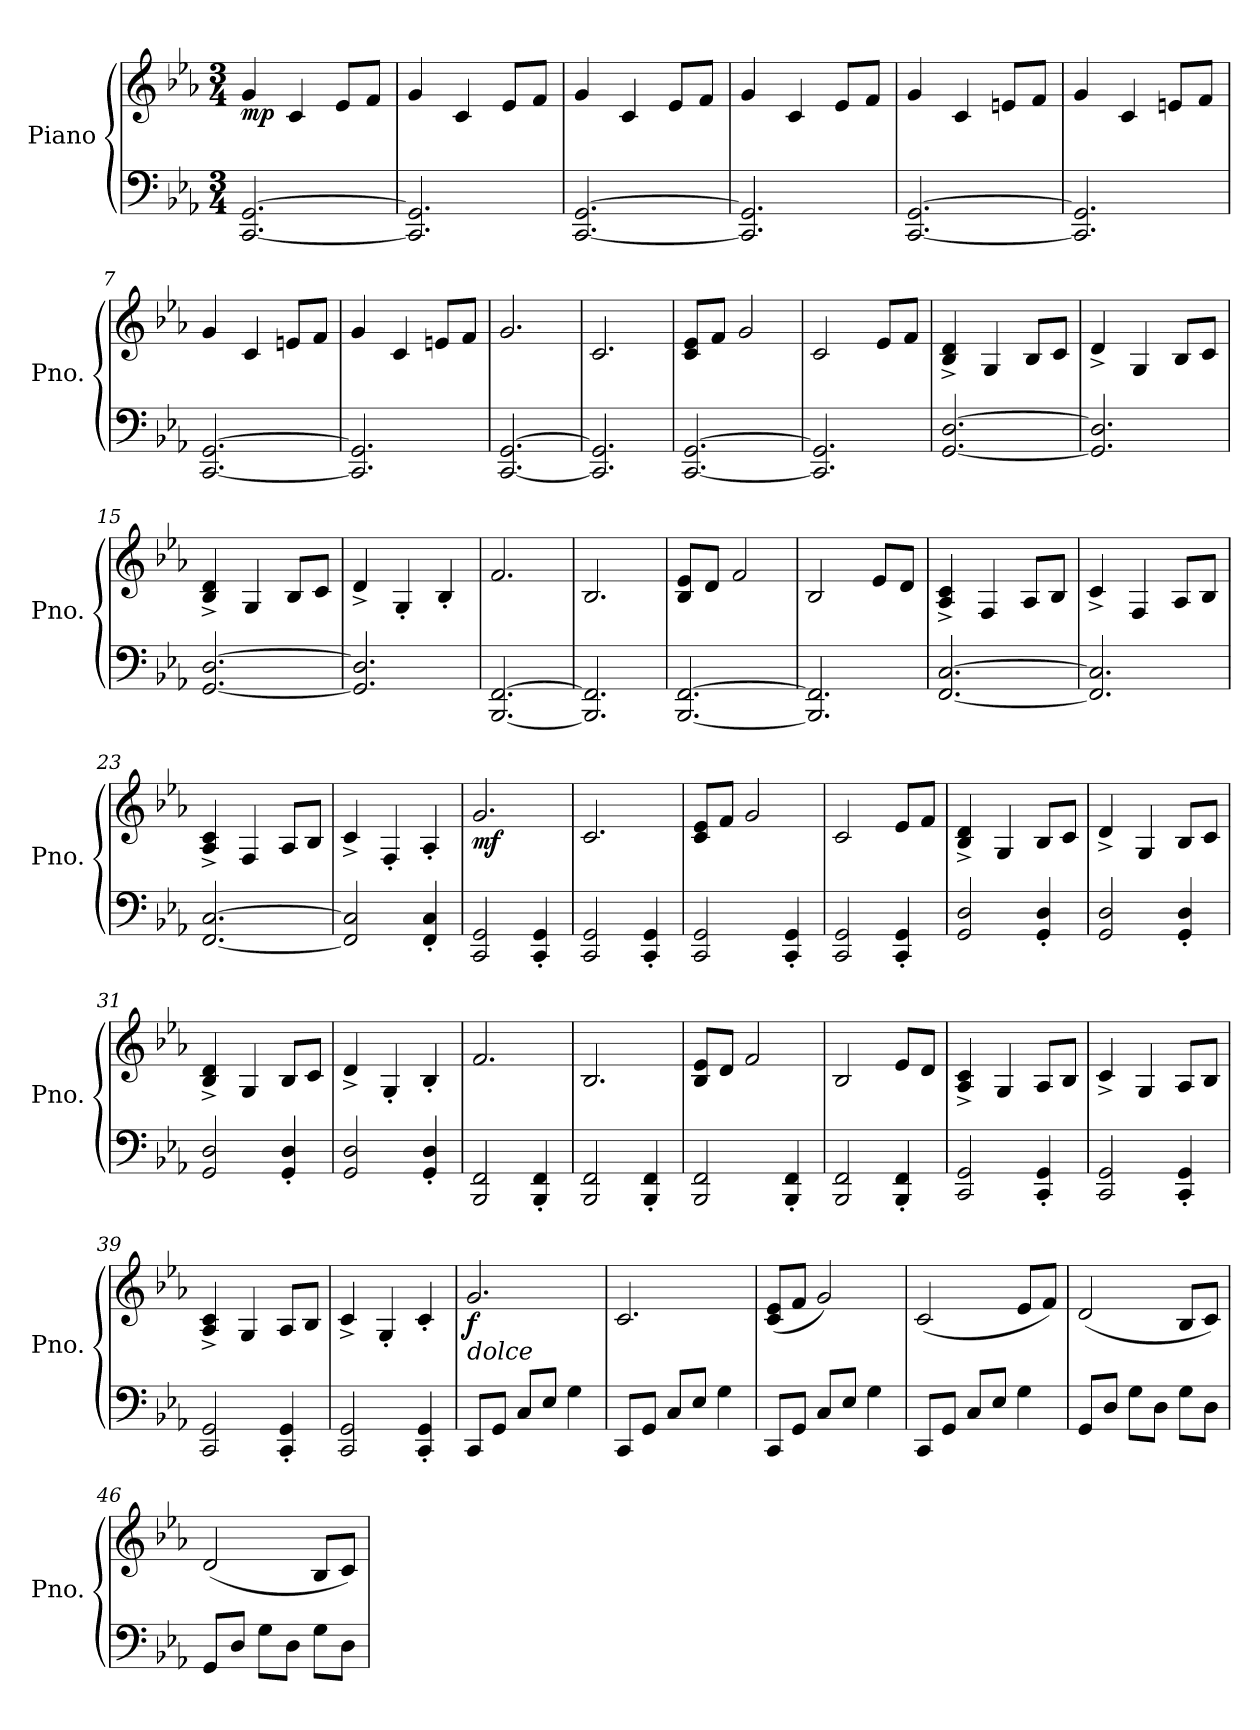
**kern	**kern	**dynam
*part1	*part1	*part1
*staff2	*staff1	*staff1/2
*I"Piano	*	*
*I'Pno.	*	*
*clefF4	*clefG2	*
*k[b-e-a-]	*k[b-e-a-]	*
*M3/4	*M3/4	*
=1	=1	=1
!	!	!LO:DY:b
[2.CC/ [2.GG/	4g/	mp
.	4c/	.
.	8e-/L	.
.	8f/J	.
=2	=2	=2
2.CC/] 2.GG/]	4g/	.
.	4c/	.
.	8e-/L	.
.	8f/J	.
=3	=3	=3
[2.CC/ [2.GG/	4g/	.
.	4c/	.
.	8e-/L	.
.	8f/J	.
=4	=4	=4
2.CC/] 2.GG/]	4g/	.
.	4c/	.
.	8e-/L	.
.	8f/J	.
=5	=5	=5
[2.CC/ [2.GG/	4g/	.
.	4c/	.
.	8en/L	.
.	8f/J	.
=6	=6	=6
2.CC/] 2.GG/]	4g/	.
.	4c/	.
.	8en/L	.
.	8f/J	.
=7	=7	=7
[2.CC/ [2.GG/	4g/	.
.	4c/	.
.	8en/L	.
.	8f/J	.
=8	=8	=8
2.CC/] 2.GG/]	4g/	.
.	4c/	.
.	8en/L	.
.	8f/J	.
=9	=9	=9
[2.CC/ [2.GG/	2.g/	.
=10	=10	=10
2.CC/] 2.GG/]	2.c/	.
!!LO:LB:g=z
=11	=11	=11
[2.CC/ [2.GG/	8c/ 8e-/L	.
.	8f/J	.
.	2g/	.
=12	=12	=12
2.CC/] 2.GG/]	2c/	.
.	8e-/L	.
.	8f/J	.
=13	=13	=13
[2.GG/ [2.D/	4B-/^ 4d/^	.
.	4G/	.
.	8B-/L	.
.	8c/J	.
=14	=14	=14
2.GG/] 2.D/]	4d^/	.
.	4G/	.
.	8B-/L	.
.	8c/J	.
=15	=15	=15
[2.GG/ [2.D/	4B-/^ 4d/^	.
.	4G/	.
.	8B-/L	.
.	8c/J	.
=16	=16	=16
2.GG/] 2.D/]	4d^/	.
.	4G'/	.
.	4B-'/	.
!!LO:LB:g=z
=17	=17	=17
[2.BBB-/ [2.FF/	2.f/	.
=18	=18	=18
2.BBB-/] 2.FF/]	2.B-/	.
=19	=19	=19
[2.BBB-/ [2.FF/	8B-/ 8e-/L	.
.	8d/J	.
.	2f/	.
=20	=20	=20
2.BBB-/] 2.FF/]	2B-/	.
.	8e-/L	.
.	8d/J	.
=21	=21	=21
[2.FF/ [2.C/	4A-/^ 4c/^	.
.	4F/	.
.	8A-/L	.
.	8B-/J	.
=22	=22	=22
2.FF/] 2.C/]	4c^/	.
.	4F/	.
.	8A-/L	.
.	8B-/J	.
=23	=23	=23
[2.FF/ [2.C/	4A-/^ 4c/^	.
.	4F/	.
.	8A-/L	.
.	8B-/J	.
=24	=24	=24
2FF/] 2C/]	4c^/	.
.	4F'/	.
4FF/' 4C/'	4A-'/	.
!!LO:LB:g=z
=25	=25	=25
!	!	!LO:DY:b
2CC/ 2GG/	2.g/	mf
4CC/' 4GG/'	.	.
=26	=26	=26
2CC/ 2GG/	2.c/	.
4CC/' 4GG/'	.	.
=27	=27	=27
2CC/ 2GG/	8c/ 8e-/L	.
.	8f/J	.
.	2g/	.
4CC/' 4GG/'	.	.
=28	=28	=28
2CC/ 2GG/	2c/	.
4CC/' 4GG/'	8e-/L	.
.	8f/J	.
=29	=29	=29
2GG/ 2D/	4B-/^ 4d/^	.
.	4G/	.
4GG/' 4D/'	8B-/L	.
.	8c/J	.
=30	=30	=30
2GG/ 2D/	4d^/	.
.	4G/	.
4GG/' 4D/'	8B-/L	.
.	8c/J	.
=31	=31	=31
2GG/ 2D/	4B-/^ 4d/^	.
.	4G/	.
4GG/' 4D/'	8B-/L	.
.	8c/J	.
=32	=32	=32
2GG/ 2D/	4d^/	.
.	4G'/	.
4GG/' 4D/'	4B-'/	.
!!LO:LB:g=z
=33	=33	=33
2BBB-/ 2FF/	2.f/	.
4BBB-/' 4FF/'	.	.
=34	=34	=34
2BBB-/ 2FF/	2.B-/	.
4BBB-/' 4FF/'	.	.
=35	=35	=35
2BBB-/ 2FF/	8B-/ 8e-/L	.
.	8d/J	.
.	2f/	.
4BBB-/' 4FF/'	.	.
=36	=36	=36
2BBB-/ 2FF/	2B-/	.
4BBB-/' 4FF/'	8e-/L	.
.	8d/J	.
=37	=37	=37
2CC/ 2GG/	4A-/^ 4c/^	.
.	4G/	.
4CC/' 4GG/'	8A-/L	.
.	8B-/J	.
=38	=38	=38
2CC/ 2GG/	4c^/	.
.	4G/	.
4CC/' 4GG/'	8A-/L	.
.	8B-/J	.
=39	=39	=39
2CC/ 2GG/	4A-/^ 4c/^	.
.	4G/	.
4CC/' 4GG/'	8A-/L	.
.	8B-/J	.
=40	=40	=40
2CC/ 2GG/	4c^/	.
.	4G'/	.
4CC/' 4GG/'	4c'/	.
!!LO:PB:g=z
=41	=41	=41
!	!LO:TX:b:i:t=dolce	!
!	!	!LO:DY:b
8CC/L	2.g/	f
8GG/J	.	.
8C/L	.	.
8E-/J	.	.
4G\	.	.
=42	=42	=42
8CC/L	2.c/	.
8GG/J	.	.
8C/L	.	.
8E-/J	.	.
4G\	.	.
=43	=43	=43
8CC/L	(<8c/ 8e-/L	.
8GG/J	8f/J	.
8C/L	2g/)	.
8E-/J	.	.
4G\	.	.
=44	=44	=44
8CC/L	(<2c/	.
8GG/J	.	.
8C/L	.	.
8E-/J	.	.
4G\	8e-/L	.
.	8f/J)	.
=45	=45	=45
8GG/L	(<2d/	.
8D/J	.	.
8G\L	.	.
8D\J	.	.
8G\L	8B-/L	.
8D\J	8c/J)	.
=46	=46	=46
8GG/L	(<2d/	.
8D/J	.	.
8G\L	.	.
8D\J	.	.
8G\L	8B-/L	.
8D\J	8c/J)	.
=	=	=
*-	*-	*-
